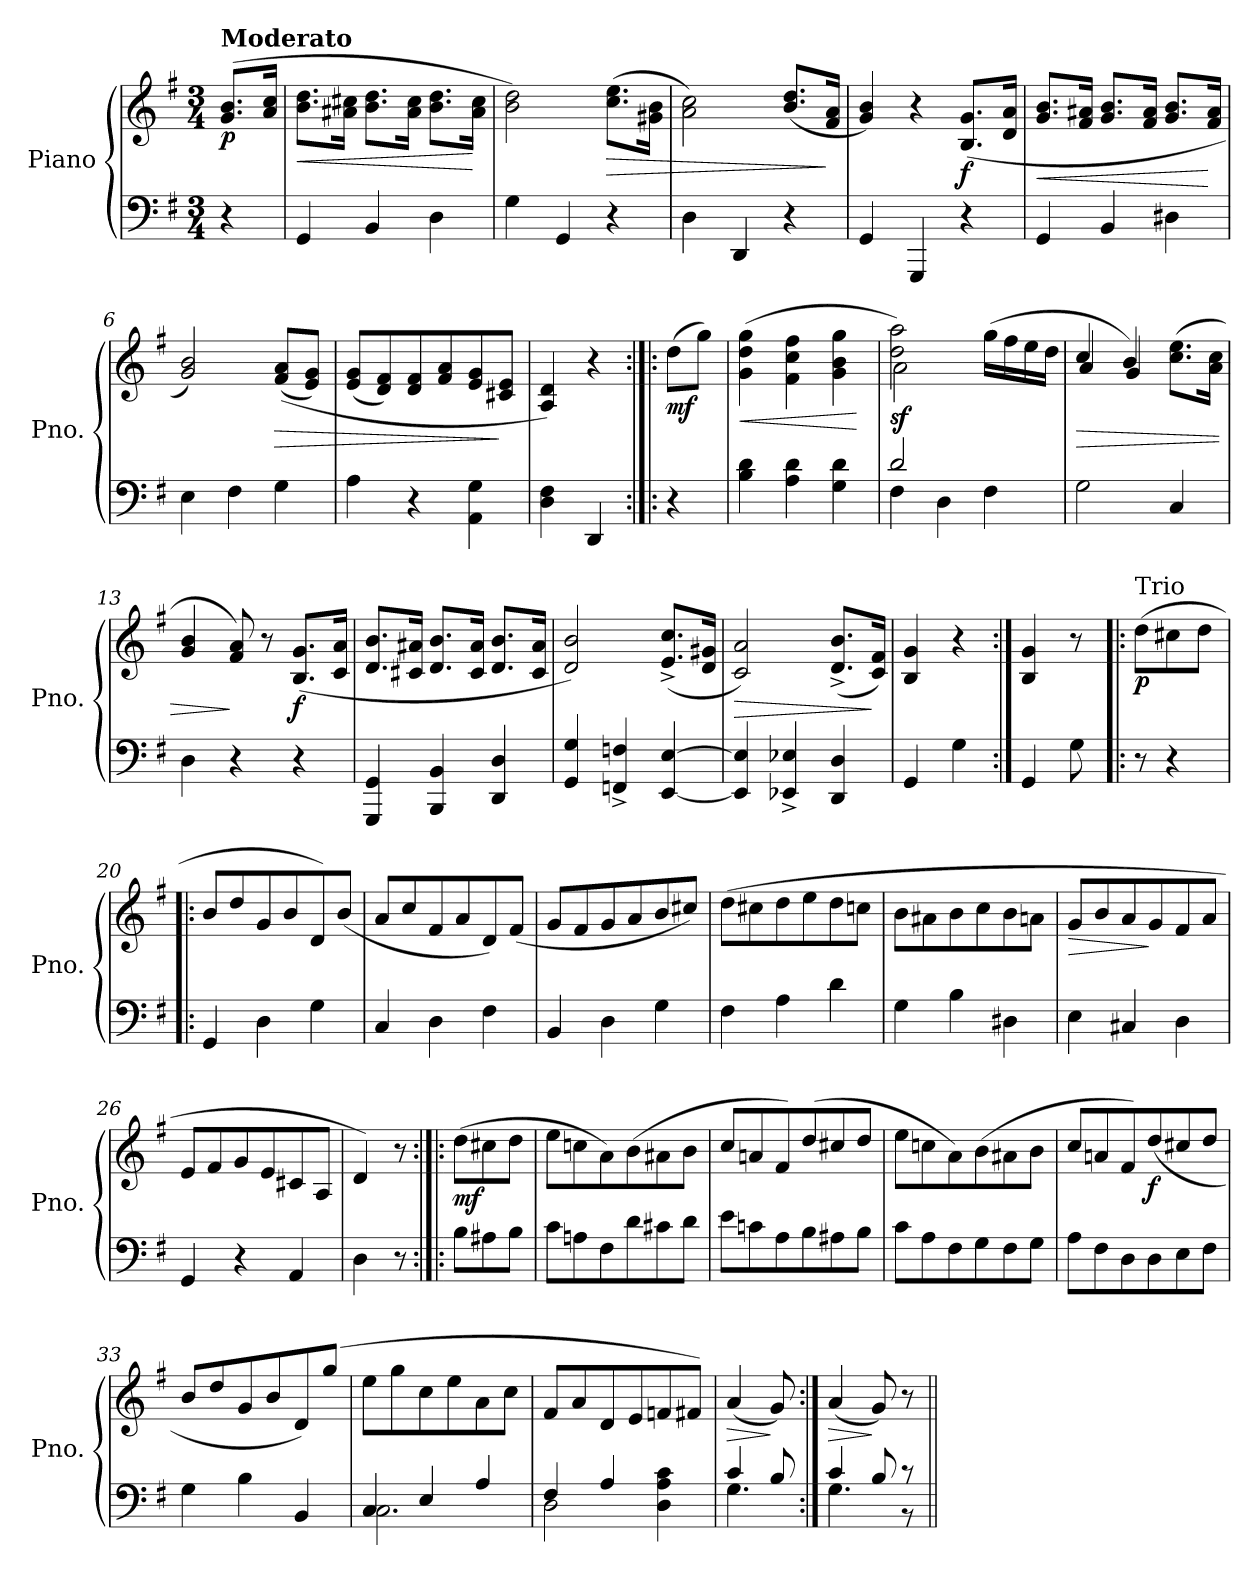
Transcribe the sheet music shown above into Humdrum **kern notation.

**kern	**kern	**dynam
*part1	*part1	*part1
*staff2	*staff1	*staff1/2
*I"Piano	*	*
*I'Pno.	*	*
*clefF4	*clefG2	*
*k[f#]	*k[f#]	*
*M3/4	*M3/4	*
*MM112	*MM112	*
=	=	=
!	!LO:TX:a:B:t=Moderato	!
!	!	!LO:DY:b
4r	(8.g/ 8.b/L	p
.	16a/ 16cc/Jk	.
=1	=1	=1
!	!	!LO:HP:b
4GG/	8.b\ 8.dd\L	<
.	16a#X\ 16cc#X\Jk	.
4BB/	8.b\ 8.dd\L	.
.	16a#\ 16cc#\Jk	.
4D\	8.b\ 8.dd\L	.
.	16a#\ 16cc#\Jk	[
=2	=2	=2
4G\	2b\ 2dd\)	.
4GG/	.	.
!	!	!LO:HP:b
4r	(8.cc\ 8.ee\L	>
.	16g#X\ 16b\Jk	.
=3	=3	=3
4D\	2a\ 2cc\)	.
4DD/	.	.
4r	(8.b/ 8.dd/L	.
.	16f#/ 16a/Jk	]
=4	=4	=4
4GG/	4g/ 4b/)	.
4GGG/	4r	.
!	!	!LO:DY:b
4r	(8.B/ 8.g/L	f
.	16d/ 16a/Jk	.
=5	=5	=5
!	!	!LO:HP:b
4GG/	8.g/ 8.b/L	<
.	16f#/ 16a#X/Jk	.
4BB/	8.g/ 8.b/L	.
.	16f#/ 16a#/Jk	.
4D#X\	8.g/ 8.b/L	.
.	16f#/ 16a#/Jk	[
!!LO:LB:g=z
=6	=6	=6
4E\	2g/ 2b/)	.
4F#\	.	.
!	!	!LO:HP:b
4G\	((8f#/ 8a/L	>
.	8e/ 8g/J)	.
=7	=7	=7
4A\	(8e/ 8g/L	.
.	8d/ 8f#/)	.
4r	8d/ 8f#/	.
.	8f#/ 8a/	.
4AA\ 4G\	8e/ 8g/	.
.	8c#X/ 8e/J	]
=8	=8	=8
4D\ 4F#\	4A/ 4d/)	.
4DD/	4r	.
=9:|!|:	=9:|!|:	=9:|!|:
!	!	!LO:DY:b
4r	(8dd\L	mf
.	8gg\J)	.
=10	=10	=10
!	!	!LO:HP:b
4B\ 4d\	(4g\ 4dd\ 4gg\	<
4A\ 4d\	4f#\ 4cc\ 4ff#\	.
4G\ 4d\	4g\ 4b\ 4gg\	.
.	.	[
=11	=11	=11
*^	*^	*
!	!	!	!	!LO:DY:b
2d/	4F#\	2dd\ 2aa\)	2a\	sf
.	4D\	.	.	.
4F#\	4ryy	(>16gg\LL	4ryy	.
.	.	16ff#\	.	.
.	.	16ee\	.	.
.	.	16dd\JJ	.	.
*v	*v	*	*	*
=12	=12	=12	=12
!	!	!	!LO:HP:b
2G\	4cc/	4a/	>
.	4b/)	4g/	.
4C/	(>8.cc\ 8.ee\L	4ryy	.
.	16a\ 16cc\Jk	.	.
*	*v	*v	*
!!LO:LB:g=z
=13	=13	=13
4D\	4g/ 4b/	.
4r	8f#/ 8a/)	]
.	8r	.
!	!	!LO:DY:b
4r	(8.B/ 8.g/L	f
.	16c/ 16a/Jk	.
=14	=14	=14
4GGG/ 4GG/	8.d/ 8.b/L	.
.	16c#X/ 16a#X/Jk	.
4BBB/ 4BB/	8.d/ 8.b/L	.
.	16c#/ 16a#/Jk	.
4DD/ 4D/	8.d/ 8.b/L	.
.	16c#/ 16a#/Jk	.
=15	=15	=15
4GG/ 4G/	2d/ 2b/)	.
4FFn/^ 4Fn/^	.	.
[4EE/ [4E/	(8.e/^ 8.cc/^L	.
.	16d/ 16g#X/Jk	.
=16	=16	=16
!	!	!LO:HP:b
4EE/] 4E/]	2c/ 2a/)	>
4EE-X/^ 4E-X/^	.	.
4DD/ 4D/	(8.d/^ 8.b/^L	.
.	16c/ 16f#/Jk)	]
=17	=17	=17
4GG/	4B/ 4g/	.
4G\	4r	.
=18:|!	=18:|!	=18:|!
4GG/	4B/ 4g/	.
8G\	8r	.
!!LO:LB:g=z
=19|!:	=19|!:	=19|!:
!	!LO:TX:a:t=Trio	!
!	!	!LO:DY:b
8r	(8dd\L	p
4r	8cc#X\	.
.	8dd\J	.
=20	=20	=20
4GG/	8b/L	.
.	8dd/	.
4D\	8g/	.
.	8b/	.
4G\	8d/)	.
.	(8b/J	.
=21	=21	=21
4C/	8a/L	.
.	8cc/	.
4D\	8f#/	.
.	8a/	.
4F#\	8d/)	.
.	(8f#/J	.
=22	=22	=22
4BB/	8g/L	.
.	8f#/	.
4D\	8g/	.
.	8a/	.
4G\	8b/	.
.	8cc#X/J)	.
=23	=23	=23
4F#\	(8dd\L	.
.	8cc#X\	.
4A\	8dd\	.
.	8ee\	.
4d\	8dd\	.
.	8ccn\J	.
=24	=24	=24
4G\	8b\L	.
.	8a#X\	.
4B\	8b\	.
.	8cc\	.
4D#X\	8b\	.
.	8an\J	.
!!LO:LB:g=z
=25	=25	=25
!	!	!LO:HP:b
4E\	8g/L	>
.	8b/	.
4C#X/	8a/	.
.	8g/	]
4D\	8f#/	.
.	8a/J	.
=26	=26	=26
4GG/	8e/L	.
.	8f#/	.
4r	8g/	.
.	8e/	.
4AA/	8c#X/	.
.	8A/J	.
=27	=27	=27
4D\	4d/)	.
8r	8r	.
=28:|!|:	=28:|!|:	=28:|!|:
!	!	!LO:DY:b
8B\L	(8dd\L	mf
8A#X\	8cc#X\	.
8B\J	8dd\J	.
=29	=29	=29
8c\L	8ee\L	.
8An\	8ccn\	.
8F#\	8a\)	.
8d\	(8b\	.
8c#X\	8a#X\	.
8d\J	8b\J	.
=30	=30	=30
8e\L	8cc/L	.
8cn\	8an/	.
8A\	8f#/)	.
8B\	(>8dd/	.
8A#X\	8cc#X/	.
8B\J	8dd/J	.
!!LO:LB:g=z
=31	=31	=31
8c\L	8ee\L	.
8A\	8ccn\	.
8F#\	8a\)	.
8G\	(8b\	.
8F#\	8a#X\	.
8G\J	8b\J	.
=32	=32	=32
8A\L	8cc/L	.
8F#\	8an/	.
8D\	8f#/)	.
!	!	!LO:DY:b
8D\	(8dd/	f
8E\	8cc#X/	.
8F#\J	8dd/J	.
=33	=33	=33
4G\	8b/L	.
.	8dd/	.
4B\	8g/	.
.	8b/	.
4BB/	8d/)	.
.	(8gg/J	.
=34	=34	=34
*^	*	*
4C/	2.C\	8ee\L	.
.	.	8gg\	.
4E/	.	8cc\	.
.	.	8ee\	.
4A/	.	8a\	.
.	.	8cc\J	.
=35	=35	=35	=35
4F#/	2D\	8f#/L	.
.	.	8a/	.
4A/	.	8d/	.
.	.	8e/	.
4D\ 4A\ 4c\	4ryy	8fn/	.
.	.	8f#X/J)	.
=36	=36	=36	=36
!	!	!	!LO:HP:b
4c/	4.G\	(4a/	>
8B/	.	8g/)	]
=37:|!	=37:|!	=37:|!	=37:|!
!	!	!	!LO:HP:b
4c/	4.G\	(4a/	>
8B/	.	8g/)	]
8r	8r	8r	.
*v	*v	*	*
=||	=||	=||
*-	*-	*-
